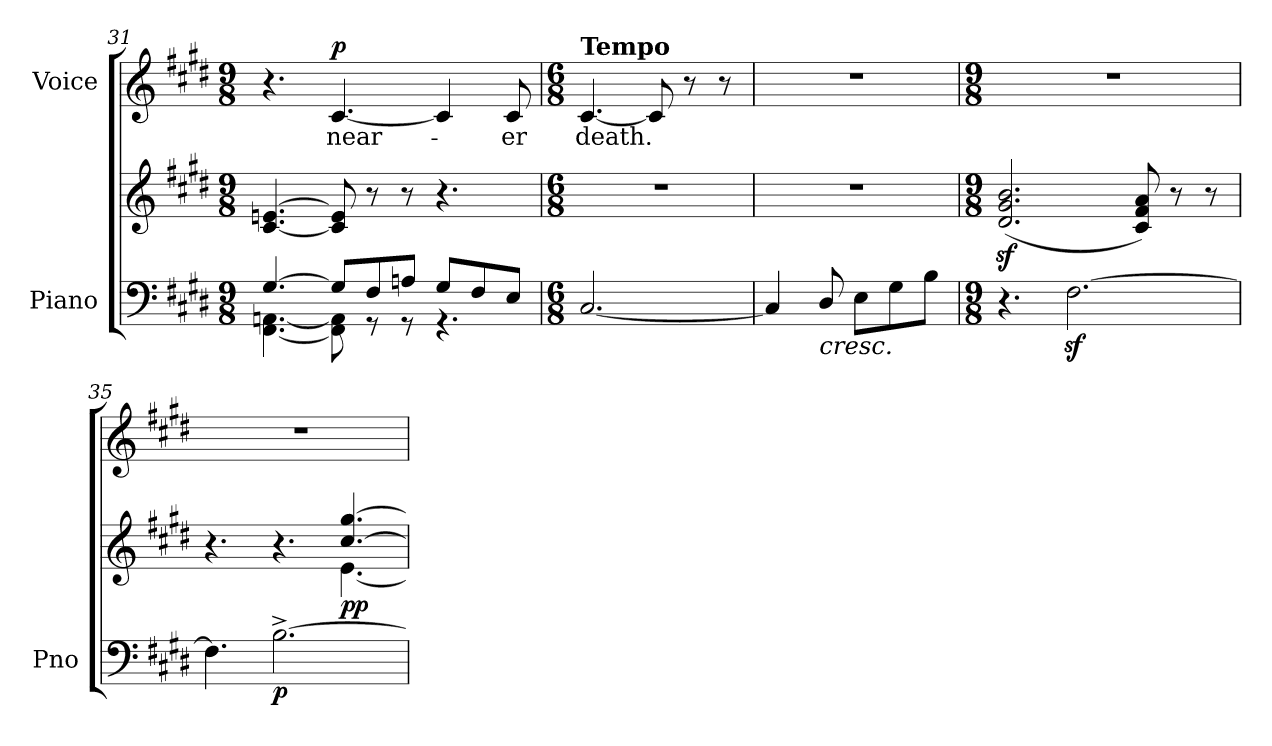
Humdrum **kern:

**kern	**kern	**dynam	**kern	**text	**dynam
*part2	*part2	*part2	*part1	*part1	*part1
*staff3	*staff2	*staff2/3	*staff1	*staff1	*staff1
*I"Piano	*	*	*I"Voice	*	*
*I'Pno	*	*	*	*	*
*clefF4	*clefG2	*	*clefG2	*	*
*k[f#c#g#d#]	*k[f#c#g#d#]	*	*k[f#c#g#d#]	*	*
*M9/8	*M9/8	*	*M9/8	*	*
=31	=31	=31	=31	=31	=31
*^	*	*	*	*	*
[4.G#/	[4.FF#\ [>4.AAn\	[4.c#/ [4.en/	.	4.r	.	.
!	!	!	!	!	!	!LO:DY:a
8G#/L]	8FF#\] 8AA\]	8c#/] 8e/]	.	[4.c#/	near-	p
8F#/	8r	8r	.	.	.	.
8An/J	8r	8r	.	.	.	.
8G#/L	4.r	4.r	.	4c#/]	.	.
8F#/	.	.	.	.	.	.
8E/J	.	.	.	8c#/	-er	.
*v	*v	*	*	*	*	*
=32	=32	=32	=32	=32	=32
*M6/8	*M6/8	*	*M6/8	*	*
!	!	!	!LO:TX:a:B:t=Tempo	!	!
[2.C#/	2.r	.	[4.c#/	death.	.
.	.	.	8c#/]	.	.
.	.	.	8r	.	.
.	.	.	8r	.	.
=33	=33	=33	=33	=33	=33
4C#/]	2.r	.	2.r	.	.
!	!	!LO:HP:b=2	!	!	!
8D#/	.	<	.	.	.
8E\L	.	.	.	.	.
8G#\	.	.	.	.	.
8B\J	.	.	.	.	.
=34	=34	=34	=34	=34	=34
*M9/8	*M9/8	*	*M9/8	*	*
!	!	!LO:DY:a	!	!	!
4.r	(>2.d#/z> 2.g#/z> 2.b/z>	other-dynamics	8%9r	.	.
!	!	!LO:DY:a=2	!	!	!
[2.F#z>\	.	other-dynamics	.	.	.
.	8c#/ 8f#/ 8a/)	.	.	.	.
.	8r	[	.	.	.
.	8r	.	.	.	.
=35	=35	=35	=35	=35	=35
*	*^	*	*	*	*
4.F#\]	4.r	2.ryy	.	8%9r	.	.
!	!	!	!LO:DY:b=2	!	!	!
[2.B^\	4.r	.	p	.	.	.
!	!	!	!LO:DY:b	!	!	!
.	[4.cc#/ [4.gg#/	[4.e\	pp	.	.	.
*	*v	*v	*	*	*	*
=	=	=	=	=	=
*-	*-	*-	*-	*-	*-
